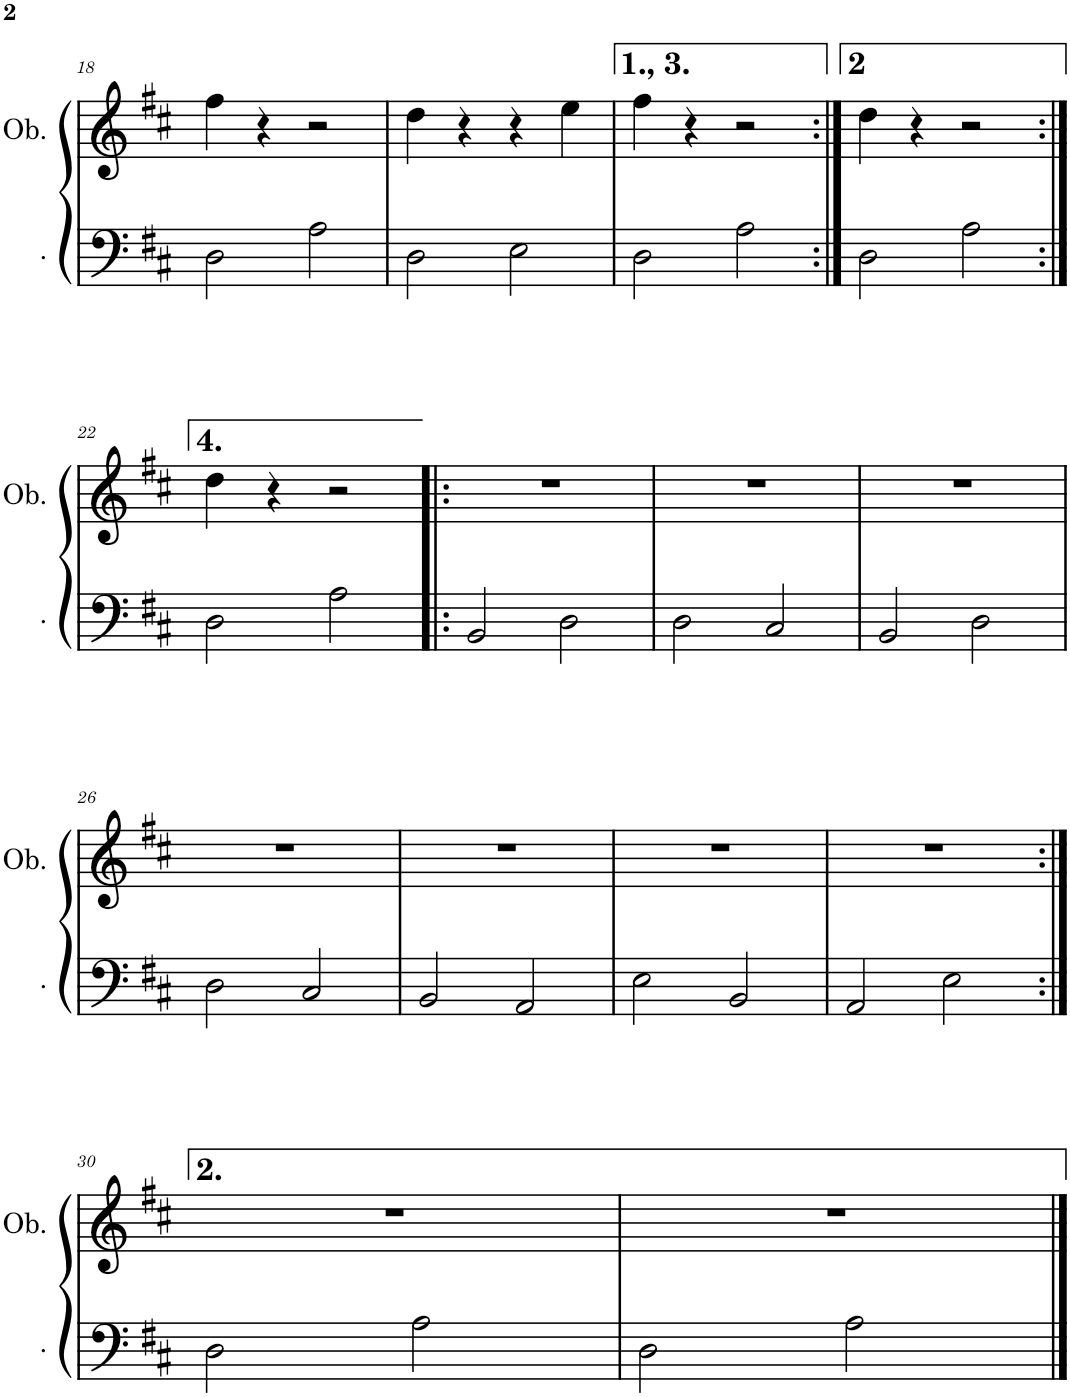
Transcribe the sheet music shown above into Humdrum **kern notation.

**kern	**kern
*part2	*part1
*staff2	*staff1
*I".	*I"Oboe
*	*I'Ob.
!!LO:PB:g=z
*clefF4	*clefG2
*Trd7c12	*
*k[f#c#]	*k[f#c#]
*M4/4	*M4/4
=18	=18
2D\	4ff#\
.	4r
2A\	2r
=19	=19
2D\	4dd\
.	4r
2E\	4r
.	4ee\
=20	=20
2D\	4ff#\
.	4r
2A\	2r
=21:|!	=21:|!
2D\	4dd\
.	4r
2A\	2r
!!LO:LB:g=z
=22:|!	=22:|!
2D\	4dd\
.	4r
2A\	2r
=23!|:	=23!|:
2BB/	1r
2D\	.
=24	=24
2D\	1r
2C#/	.
=25	=25
2BB/	1r
2D\	.
!!LO:LB:g=z
=26	=26
2D\	1r
2C#/	.
=27	=27
2BB/	1r
2AA/	.
=28	=28
2E\	1r
2BB/	.
=29	=29
2AA/	1r
2E\	.
!!LO:LB:g=z
=30:|!	=30:|!
2D\	1r
2A\	.
=31	=31
2D\	1r
2A\	.
==	==
*-	*-
